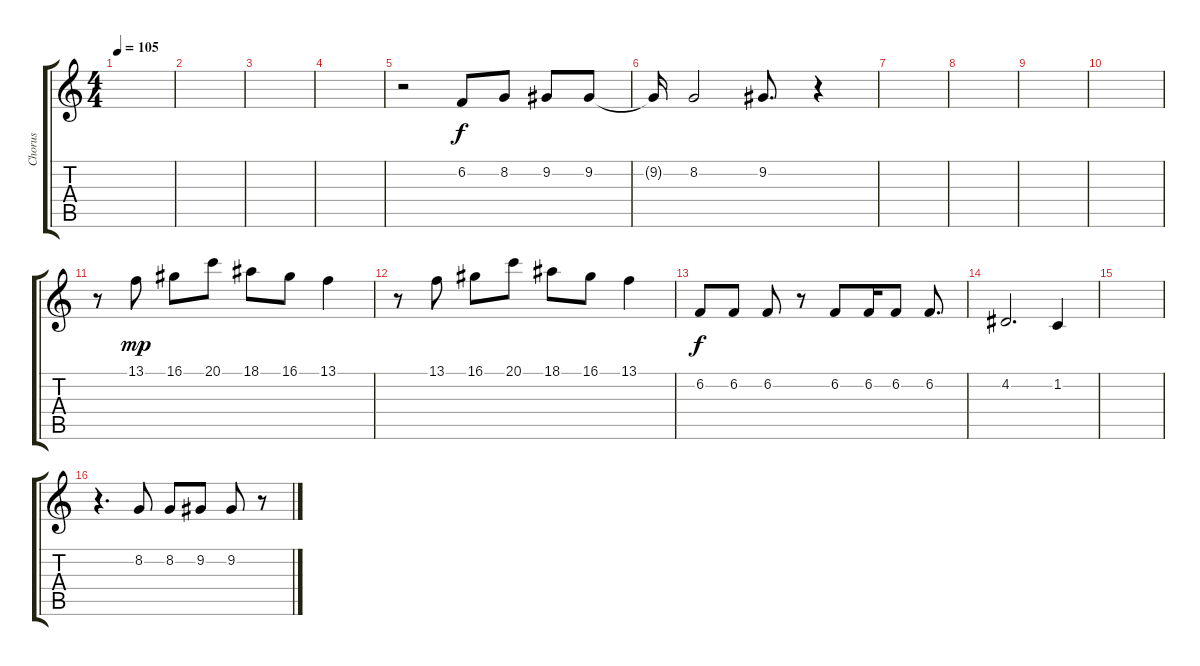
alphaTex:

\track ("Chorus" "Chorus") {instrument lead6voice}
\staff {score tabs}
\tuning (E4 B3 G3 D3 A2 E2) {hide}
\ts (4 4)
\tempo 105
\clef g2
\ks c
|
|
|
|
r.2 6.2.8 8.2.8 9.2.8 9.2.8 |
9.2{t}.16 8.2.2 9.2.8{d} r.4 |
|
|
|
|
r.8 13.1.8{dy mp} 16.1.8 20.1.8 18.1.8 16.1.8 13.1.4 |
r.8 13.1.8 16.1.8 20.1.8 18.1.8 16.1.8 13.1.4 |
6.2.8{dy f} 6.2.8 6.2.8 r.8 6.2.8 6.2.16 6.2.8 6.2.8{d} |
4.2.2{d} 1.2.4 |
|
r.4{d} 8.2.8 8.2.8 9.2.8 9.2.8 r.8
